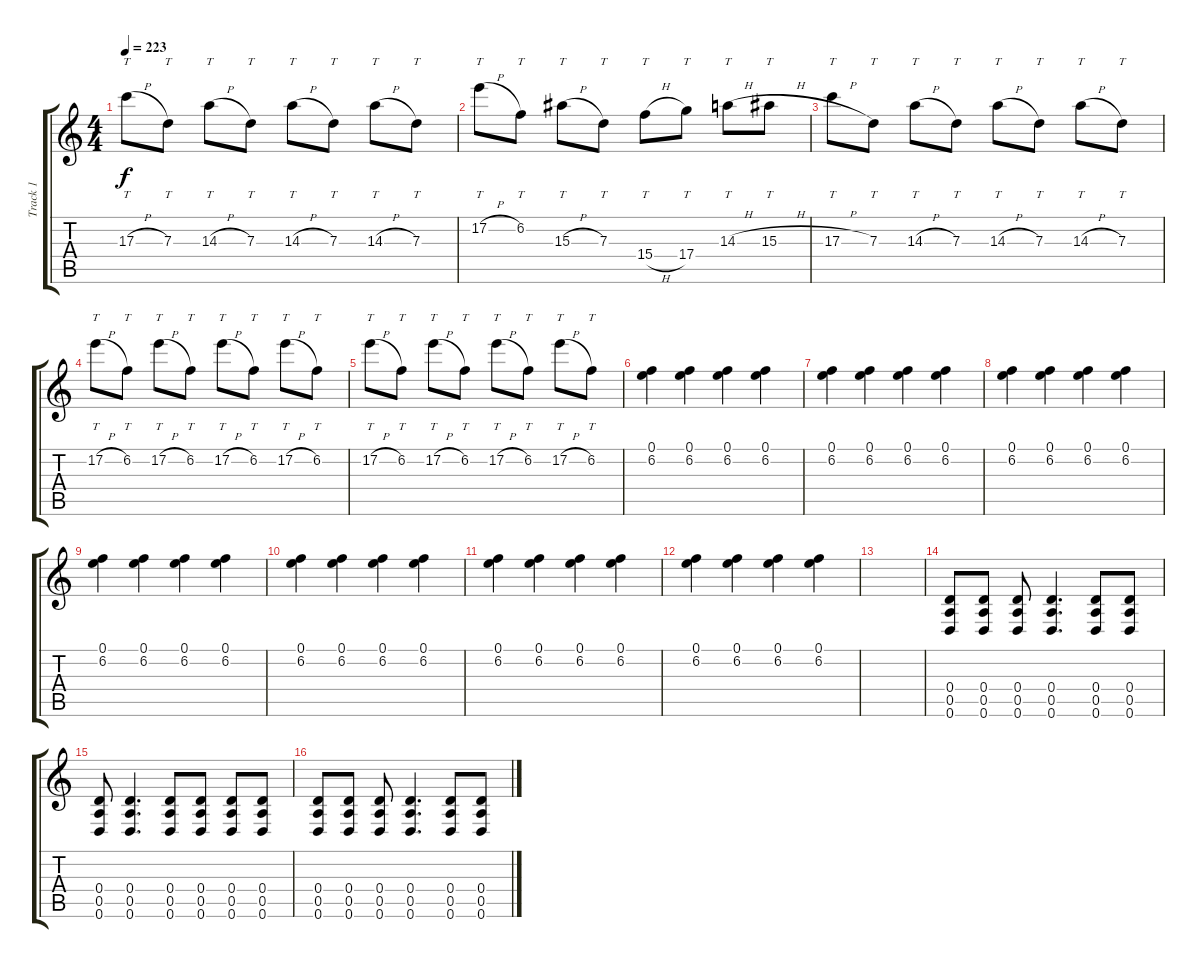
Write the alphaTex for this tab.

\track ("Track 1" "Track 1") {instrument distortionguitar}
\staff {score tabs}
\tuning (E4 B3 G3 D3 A2 D2) {hide}
\ts (4 4)
\tempo 223
\clef g2
\ks c
17.3{h}.8{tt dy f} 7.3.8{tt} 14.3{h}.8{tt} 7.3.8{tt} 14.3{h}.8{tt} 7.3.8{tt} 14.3{h}.8{tt} 7.3.8{tt} |
17.2{h}.8{tt} 6.2.8{tt} 15.3{h}.8{tt} 7.3.8{tt} 15.4{h}.8{tt} 17.4.8{tt} 14.3{h}.8{tt} 15.3{h}.8{tt} |
17.3{h}.8{tt} 7.3.8{tt} 14.3{h}.8{tt} 7.3.8{tt} 14.3{h}.8{tt} 7.3.8{tt} 14.3{h}.8{tt} 7.3.8{tt} |
17.2{h}.8{tt} 6.2.8{tt} 17.2{h}.8{tt} 6.2.8{tt} 17.2{h}.8{tt} 6.2.8{tt} 17.2{h}.8{tt} 6.2.8{tt} |
17.2{h}.8{tt} 6.2.8{tt} 17.2{h}.8{tt} 6.2.8{tt} 17.2{h}.8{tt} 6.2.8{tt} 17.2{h}.8{tt} 6.2.8{tt} |
(0.1 6.2).4 (0.1 6.2).4 (0.1 6.2).4 (0.1 6.2).4 |
(0.1 6.2).4 (0.1 6.2).4 (0.1 6.2).4 (0.1 6.2).4 |
(0.1 6.2).4 (0.1 6.2).4 (0.1 6.2).4 (0.1 6.2).4 |
(0.1 6.2).4 (0.1 6.2).4 (0.1 6.2).4 (0.1 6.2).4 |
(0.1 6.2).4 (0.1 6.2).4 (0.1 6.2).4 (0.1 6.2).4 |
(0.1 6.2).4 (0.1 6.2).4 (0.1 6.2).4 (0.1 6.2).4 |
(0.1 6.2).4 (0.1 6.2).4 (0.1 6.2).4 (0.1 6.2).4 |
|
(0.4 0.5 0.6).8 (0.4 0.5 0.6).8 (0.4 0.5 0.6).8 (0.4 0.5 0.6).4{d} (0.4 0.5 0.6).8 (0.4 0.5 0.6).8 |
(0.4 0.5 0.6).8 (0.4 0.5 0.6).4{d} (0.4 0.5 0.6).8 (0.4 0.5 0.6).8 (0.4 0.5 0.6).8 (0.4 0.5 0.6).8 |
(0.4 0.5 0.6).8 (0.4 0.5 0.6).8 (0.4 0.5 0.6).8 (0.4 0.5 0.6).4{d} (0.4 0.5 0.6).8 (0.4 0.5 0.6).8
